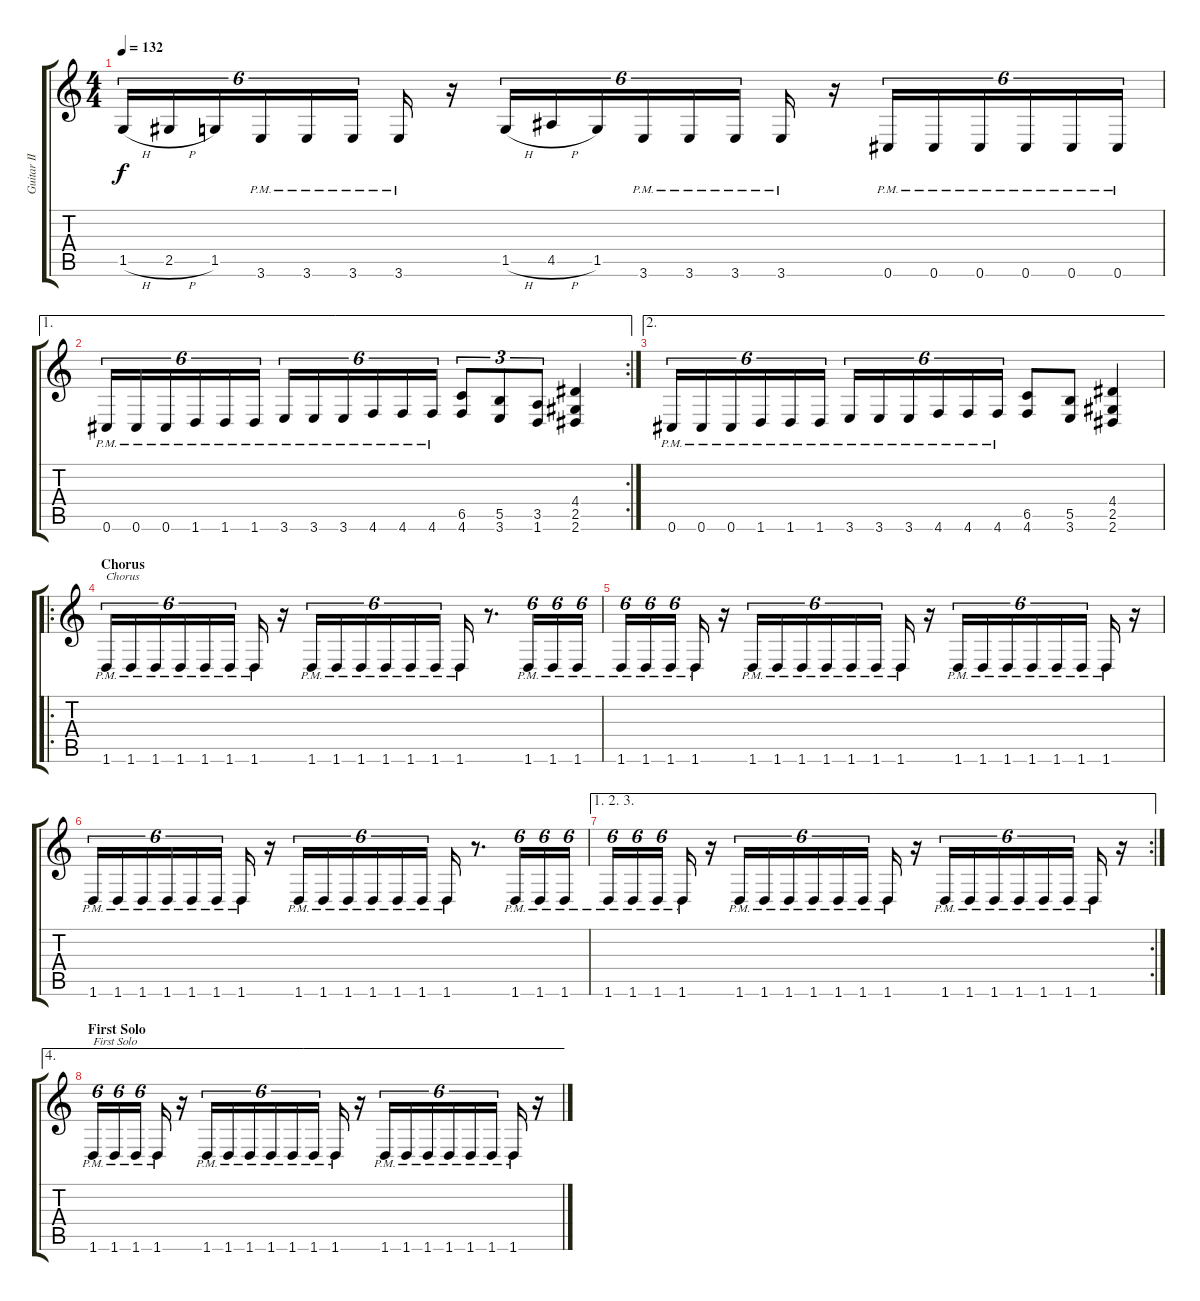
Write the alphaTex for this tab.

\track ("Guitar II [Vogg]" "Guitar II ") {instrument distortionguitar}
\staff {score tabs}
\tuning (Db4 Ab3 E3 B2 Gb2 Db2) {hide}
\ts (4 4)
\tempo 132
\clef g2
\ks c
1.5{h}.16{tu (6 4) dy f} 2.5{h}.16{tu (6 4)} 1.5.16{tu (6 4)} 3.6{pm}.16{tu (6 4)} 3.6{pm}.16{tu (6 4)} 3.6{pm}.16{tu (6 4)} 3.6{pm}.16 r.16 1.5{h}.16{tu (6 4)} 4.5{h}.16{tu (6 4)} 1.5.16{tu (6 4)} 3.6{pm}.16{tu (6 4)} 3.6{pm}.16{tu (6 4)} 3.6{pm}.16{tu (6 4)} 3.6{pm}.16 r.16 0.6{pm}.16{tu (6 4)} 0.6{pm}.16{tu (6 4)} 0.6{pm}.16{tu (6 4)} 0.6{pm}.16{tu (6 4)} 0.6{pm}.16{tu (6 4)} 0.6{pm}.16{tu (6 4)} |
\ae 1
\rc 2
0.6{pm}.16{tu (6 4)} 0.6{pm}.16{tu (6 4)} 0.6{pm}.16{tu (6 4)} 1.6{pm}.16{tu (6 4)} 1.6{pm}.16{tu (6 4)} 1.6{pm}.16{tu (6 4)} 3.6{pm}.16{tu (6 4)} 3.6{pm}.16{tu (6 4)} 3.6{pm}.16{tu (6 4)} 4.6{pm}.16{tu (6 4)} 4.6{pm}.16{tu (6 4)} 4.6{pm}.16{tu (6 4)} (6.5 4.6).8{tu (3 2)} (5.5 3.6).8{tu (3 2)} (3.5 1.6).8{tu (3 2)} (4.4 2.5 2.6).4 |
\ae 2
0.6{pm}.16{tu (6 4)} 0.6{pm}.16{tu (6 4)} 0.6{pm}.16{tu (6 4)} 1.6{pm}.16{tu (6 4)} 1.6{pm}.16{tu (6 4)} 1.6{pm}.16{tu (6 4)} 3.6{pm}.16{tu (6 4)} 3.6{pm}.16{tu (6 4)} 3.6{pm}.16{tu (6 4)} 4.6{pm}.16{tu (6 4)} 4.6{pm}.16{tu (6 4)} 4.6{pm}.16{tu (6 4)} (6.5 4.6).8 (5.5 3.6).8 (4.4 2.5 2.6).4 |
\ro
\section ("" "Chorus")
1.6{pm}.16{tu (6 4) txt "Chorus"} 1.6{pm}.16{tu (6 4)} 1.6{pm}.16{tu (6 4)} 1.6{pm}.16{tu (6 4)} 1.6{pm}.16{tu (6 4)} 1.6{pm}.16{tu (6 4)} 1.6{pm}.16 r.16 1.6{pm}.16{tu (6 4)} 1.6{pm}.16{tu (6 4)} 1.6{pm}.16{tu (6 4)} 1.6{pm}.16{tu (6 4)} 1.6{pm}.16{tu (6 4)} 1.6{pm}.16{tu (6 4)} 1.6{pm}.16 r.8{d} 1.6{pm}.16{tu (6 4)} 1.6{pm}.16{tu (6 4)} 1.6{pm}.16{tu (6 4)} |
1.6{pm}.16{tu (6 4)} 1.6{pm}.16{tu (6 4)} 1.6{pm}.16{tu (6 4)} 1.6{pm}.16 r.16 1.6{pm}.16{tu (6 4)} 1.6{pm}.16{tu (6 4)} 1.6{pm}.16{tu (6 4)} 1.6{pm}.16{tu (6 4)} 1.6{pm}.16{tu (6 4)} 1.6{pm}.16{tu (6 4)} 1.6{pm}.16 r.16 1.6{pm}.16{tu (6 4)} 1.6{pm}.16{tu (6 4)} 1.6{pm}.16{tu (6 4)} 1.6{pm}.16{tu (6 4)} 1.6{pm}.16{tu (6 4)} 1.6{pm}.16{tu (6 4)} 1.6{pm}.16 r.16 |
1.6{pm}.16{tu (6 4)} 1.6{pm}.16{tu (6 4)} 1.6{pm}.16{tu (6 4)} 1.6{pm}.16{tu (6 4)} 1.6{pm}.16{tu (6 4)} 1.6{pm}.16{tu (6 4)} 1.6{pm}.16 r.16 1.6{pm}.16{tu (6 4)} 1.6{pm}.16{tu (6 4)} 1.6{pm}.16{tu (6 4)} 1.6{pm}.16{tu (6 4)} 1.6{pm}.16{tu (6 4)} 1.6{pm}.16{tu (6 4)} 1.6{pm}.16 r.8{d} 1.6{pm}.16{tu (6 4)} 1.6{pm}.16{tu (6 4)} 1.6{pm}.16{tu (6 4)} |
\ae (1 2 3)
\rc 2
1.6{pm}.16{tu (6 4)} 1.6{pm}.16{tu (6 4)} 1.6{pm}.16{tu (6 4)} 1.6{pm}.16 r.16 1.6{pm}.16{tu (6 4)} 1.6{pm}.16{tu (6 4)} 1.6{pm}.16{tu (6 4)} 1.6{pm}.16{tu (6 4)} 1.6{pm}.16{tu (6 4)} 1.6{pm}.16{tu (6 4)} 1.6{pm}.16 r.16 1.6{pm}.16{tu (6 4)} 1.6{pm}.16{tu (6 4)} 1.6{pm}.16{tu (6 4)} 1.6{pm}.16{tu (6 4)} 1.6{pm}.16{tu (6 4)} 1.6{pm}.16{tu (6 4)} 1.6{pm}.16 r.16 |
\ae 4
\section ("" "First Solo")
1.6{pm}.16{tu (6 4) txt "First Solo"} 1.6{pm}.16{tu (6 4)} 1.6{pm}.16{tu (6 4)} 1.6{pm}.16 r.16 1.6{pm}.16{tu (6 4)} 1.6{pm}.16{tu (6 4)} 1.6{pm}.16{tu (6 4)} 1.6{pm}.16{tu (6 4)} 1.6{pm}.16{tu (6 4)} 1.6{pm}.16{tu (6 4)} 1.6{pm}.16 r.16 1.6{pm}.16{tu (6 4)} 1.6{pm}.16{tu (6 4)} 1.6{pm}.16{tu (6 4)} 1.6{pm}.16{tu (6 4)} 1.6{pm}.16{tu (6 4)} 1.6{pm}.16{tu (6 4)} 1.6{pm}.16 r.16
